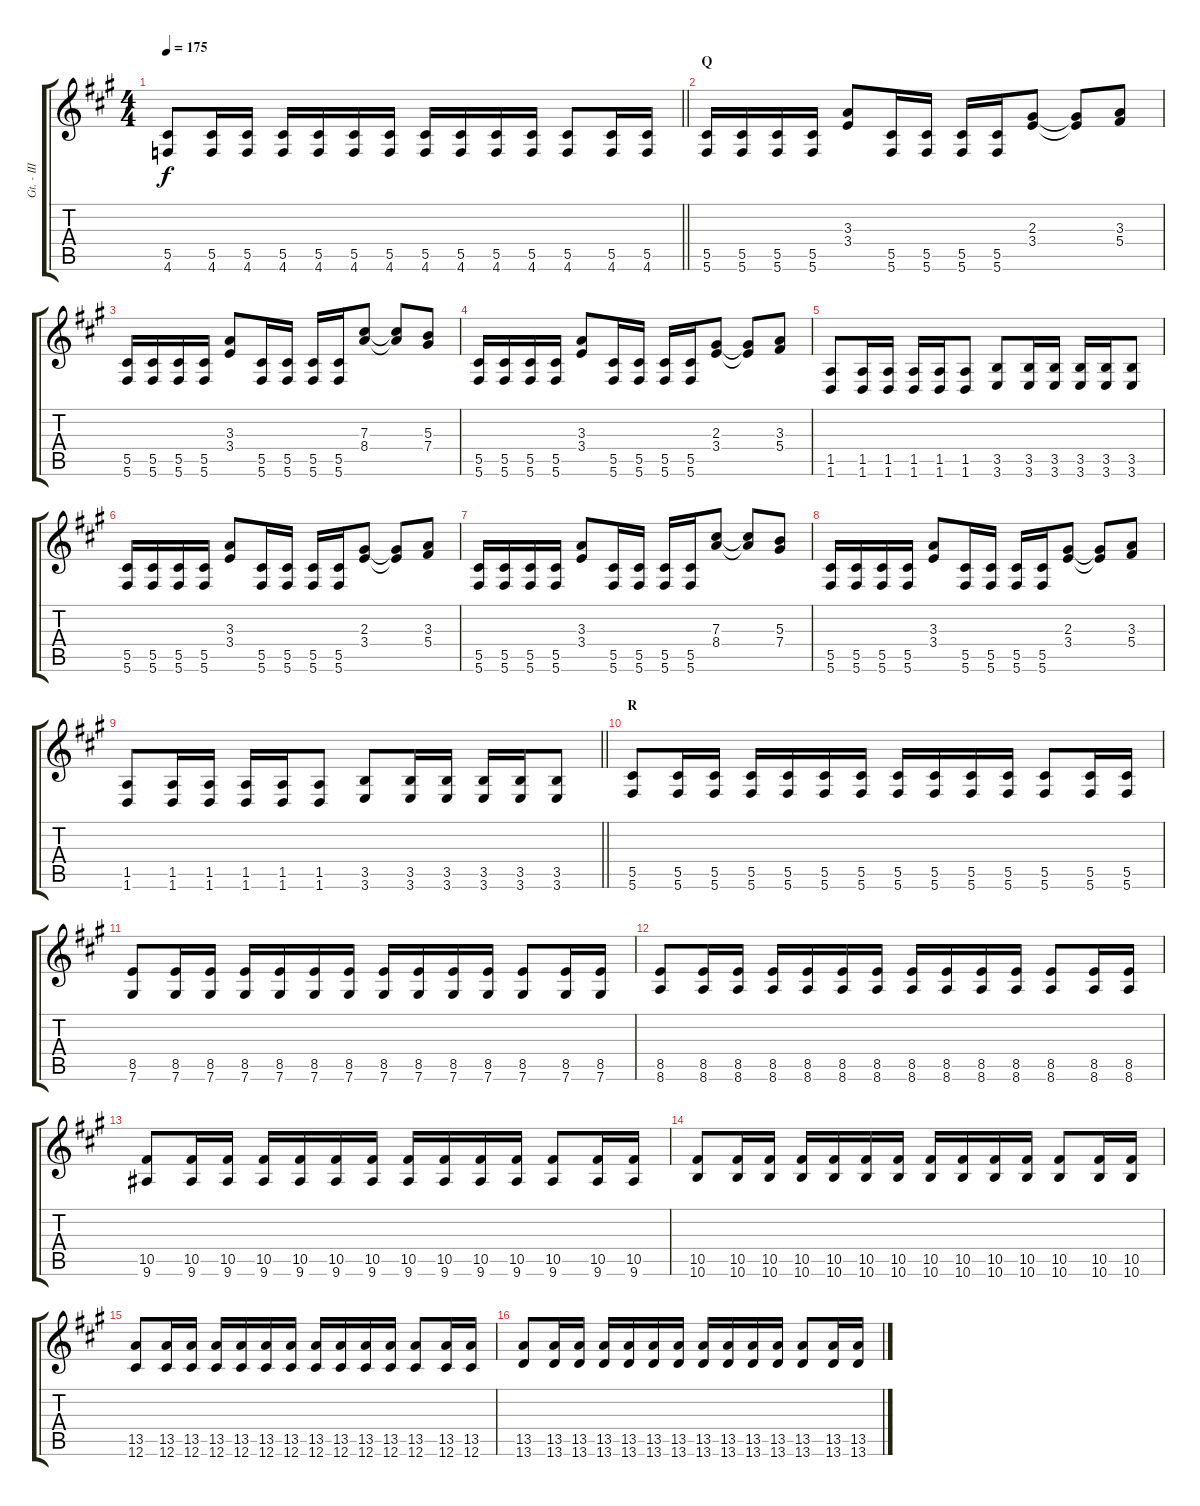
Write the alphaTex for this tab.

\track ("Gt. - III" "Gt. - III") {instrument distortionguitar}
\staff {score tabs}
\tuning (Eb4 Bb3 Gb3 Db3 Ab2 Db2) {hide}
\ts (4 4)
\tempo 175
\clef g2
\barLineRight lightlight
\ks f#minor
(5.5 4.6).8{dy f} (5.5 4.6).16 (5.5 4.6).16 (5.5 4.6).16 (5.5 4.6).16 (5.5 4.6).16 (5.5 4.6).16 (5.5 4.6).16 (5.5 4.6).16 (5.5 4.6).16 (5.5 4.6).16 (5.5 4.6).8 (5.5 4.6).16 (5.5 4.6).16 |
\section ("" "Q")
(5.5 5.6).16 (5.5 5.6).16 (5.5 5.6).16 (5.5 5.6).16 (3.3 3.4).8 (5.5 5.6).16 (5.5 5.6).16 (5.5 5.6).16 (5.5 5.6).16 (2.3 3.4).8 (2.3{t} 3.4{t}).8 (3.3 5.4).8 |
(5.5 5.6).16 (5.5 5.6).16 (5.5 5.6).16 (5.5 5.6).16 (3.3 3.4).8 (5.5 5.6).16 (5.5 5.6).16 (5.5 5.6).16 (5.5 5.6).16 (7.3 8.4).8 (7.3{t} 8.4{t}).8 (5.3 7.4).8 |
(5.5 5.6).16 (5.5 5.6).16 (5.5 5.6).16 (5.5 5.6).16 (3.3 3.4).8 (5.5 5.6).16 (5.5 5.6).16 (5.5 5.6).16 (5.5 5.6).16 (2.3 3.4).8 (2.3{t} 3.4{t}).8 (3.3 5.4).8 |
(1.5 1.6).8 (1.5 1.6).16 (1.5 1.6).16 (1.5 1.6).16 (1.5 1.6).16 (1.5 1.6).8 (3.5 3.6).8 (3.5 3.6).16 (3.5 3.6).16 (3.5 3.6).16 (3.5 3.6).16 (3.5 3.6).8 |
(5.5 5.6).16 (5.5 5.6).16 (5.5 5.6).16 (5.5 5.6).16 (3.3 3.4).8 (5.5 5.6).16 (5.5 5.6).16 (5.5 5.6).16 (5.5 5.6).16 (2.3 3.4).8 (2.3{t} 3.4{t}).8 (3.3 5.4).8 |
(5.5 5.6).16 (5.5 5.6).16 (5.5 5.6).16 (5.5 5.6).16 (3.3 3.4).8 (5.5 5.6).16 (5.5 5.6).16 (5.5 5.6).16 (5.5 5.6).16 (7.3 8.4).8 (7.3{t} 8.4{t}).8 (5.3 7.4).8 |
(5.5 5.6).16 (5.5 5.6).16 (5.5 5.6).16 (5.5 5.6).16 (3.3 3.4).8 (5.5 5.6).16 (5.5 5.6).16 (5.5 5.6).16 (5.5 5.6).16 (2.3 3.4).8 (2.3{t} 3.4{t}).8 (3.3 5.4).8 |
\barLineRight lightlight
(1.5 1.6).8 (1.5 1.6).16 (1.5 1.6).16 (1.5 1.6).16 (1.5 1.6).16 (1.5 1.6).8 (3.5 3.6).8 (3.5 3.6).16 (3.5 3.6).16 (3.5 3.6).16 (3.5 3.6).16 (3.5 3.6).8 |
\section ("" "R")
(5.5 5.6).8 (5.5 5.6).16 (5.5 5.6).16 (5.5 5.6).16 (5.5 5.6).16 (5.5 5.6).16 (5.5 5.6).16 (5.5 5.6).16 (5.5 5.6).16 (5.5 5.6).16 (5.5 5.6).16 (5.5 5.6).8 (5.5 5.6).16 (5.5 5.6).16 |
(8.5 7.6).8 (8.5 7.6).16 (8.5 7.6).16 (8.5 7.6).16 (8.5 7.6).16 (8.5 7.6).16 (8.5 7.6).16 (8.5 7.6).16 (8.5 7.6).16 (8.5 7.6).16 (8.5 7.6).16 (8.5 7.6).8 (8.5 7.6).16 (8.5 7.6).16 |
(8.5 8.6).8 (8.5 8.6).16 (8.5 8.6).16 (8.5 8.6).16 (8.5 8.6).16 (8.5 8.6).16 (8.5 8.6).16 (8.5 8.6).16 (8.5 8.6).16 (8.5 8.6).16 (8.5 8.6).16 (8.5 8.6).8 (8.5 8.6).16 (8.5 8.6).16 |
(10.5 9.6).8 (10.5 9.6).16 (10.5 9.6).16 (10.5 9.6).16 (10.5 9.6).16 (10.5 9.6).16 (10.5 9.6).16 (10.5 9.6).16 (10.5 9.6).16 (10.5 9.6).16 (10.5 9.6).16 (10.5 9.6).8 (10.5 9.6).16 (10.5 9.6).16 |
(10.5 10.6).8 (10.5 10.6).16 (10.5 10.6).16 (10.5 10.6).16 (10.5 10.6).16 (10.5 10.6).16 (10.5 10.6).16 (10.5 10.6).16 (10.5 10.6).16 (10.5 10.6).16 (10.5 10.6).16 (10.5 10.6).8 (10.5 10.6).16 (10.5 10.6).16 |
(13.5 12.6).8 (13.5 12.6).16 (13.5 12.6).16 (13.5 12.6).16 (13.5 12.6).16 (13.5 12.6).16 (13.5 12.6).16 (13.5 12.6).16 (13.5 12.6).16 (13.5 12.6).16 (13.5 12.6).16 (13.5 12.6).8 (13.5 12.6).16 (13.5 12.6).16 |
(13.5 13.6).8 (13.5 13.6).16 (13.5 13.6).16 (13.5 13.6).16 (13.5 13.6).16 (13.5 13.6).16 (13.5 13.6).16 (13.5 13.6).16 (13.5 13.6).16 (13.5 13.6).16 (13.5 13.6).16 (13.5 13.6).8 (13.5 13.6).16 (13.5 13.6).16
